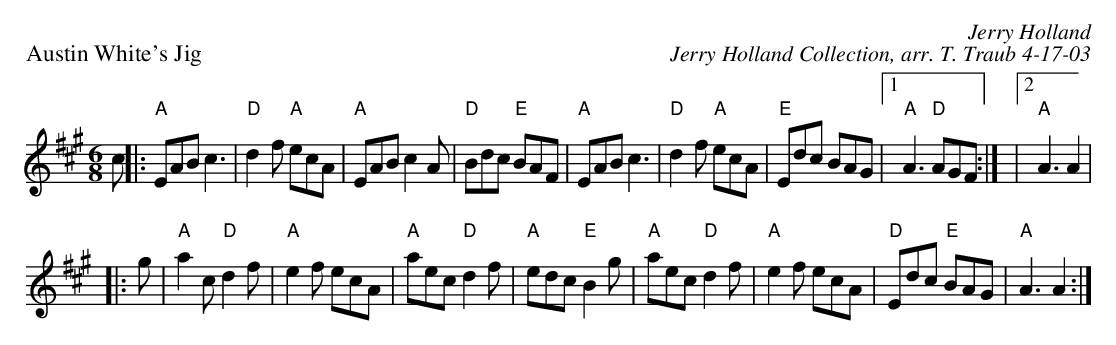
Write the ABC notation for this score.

X:1
P: Austin White's Jig
C: Jerry Holland
C: Jerry Holland Collection, arr. T. Traub 4-17-03
M: 6/8
K: A
L: 1/8
c |: "A"EAB c3|"D"d2 f "A"ecA|"A"EAB c2 A|"D"Bdc "E"BAF|"A"EAB c3|"D"d2 f "A"ecA|"E"Edc BAG |1 "A"A3 "D"AGF :| |2 "A"A3 A2|
|: g|"A"a2 c "D"d2 f|"A"e2 f ecA|"A"aec "D"d2 f|"A"edc "E"B2 g|"A"aec "D"d2 f|"A"e2 f ecA|"D"Edc "E"BAG|"A"A3 A2 :|
